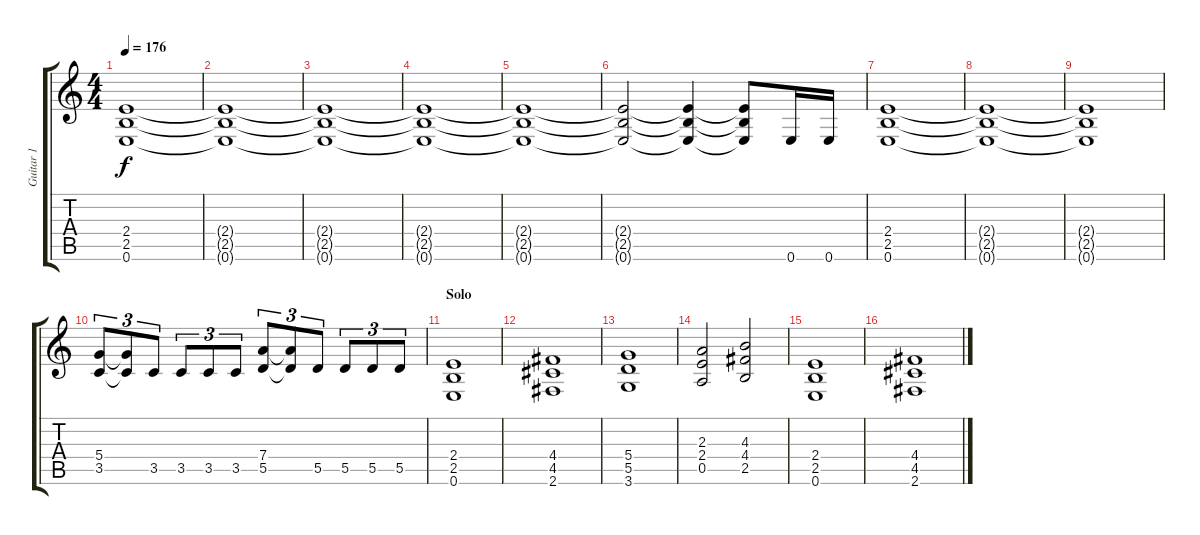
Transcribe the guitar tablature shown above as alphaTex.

\track ("Guitar 1" "Guitar 1") {instrument overdrivenguitar}
\staff {score tabs}
\tuning (E4 B3 G3 D3 A2 E2) {hide}
\ts (4 4)
\tempo 176
\clef g2
\ks c
(2.4{t} 2.5{t} 0.6{t}).1{dy f} |
(2.4{t} 2.5{t} 0.6{t}).1 |
(2.4{t} 2.5{t} 0.6{t}).1{volume 5} |
(2.4{t} 2.5{t} 0.6{t}).1 |
(2.4{t} 2.5{t} 0.6{t}).1 |
\section ("" "")
(2.4{t} 2.5{t} 0.6{t}).2 (2.4{t} 2.5{t} 0.6{t}).4 (2.4{t} 2.5{t} 0.6{t}).8 0.6.16{volume 12} 0.6.16 |
(2.4 2.5 0.6).1 |
(2.4{t} 2.5{t} 0.6{t}).1 |
(2.4{t} 2.5{t} 0.6{t}).1 |
(5.4 3.5).8{tu (3 2)} (5.4{t} 3.5{t}).8{tu (3 2)} 3.5.8{tu (3 2)} 3.5.8{tu (3 2)} 3.5.8{tu (3 2)} 3.5.8{tu (3 2)} (7.4 5.5).8{tu (3 2)} (7.4{t} 5.5{t}).8{tu (3 2)} 5.5.8{tu (3 2)} 5.5.8{tu (3 2)} 5.5.8{tu (3 2)} 5.5.8{tu (3 2)} |
\section ("" "Solo")
(2.4 2.5 0.6).1 |
(4.4 4.5 2.6).1 |
(5.4 5.5 3.6).1 |
(2.3 2.4 0.5).2 (4.3 4.4 2.5).2 |
(2.4 2.5 0.6).1 |
(4.4 4.5 2.6).1
